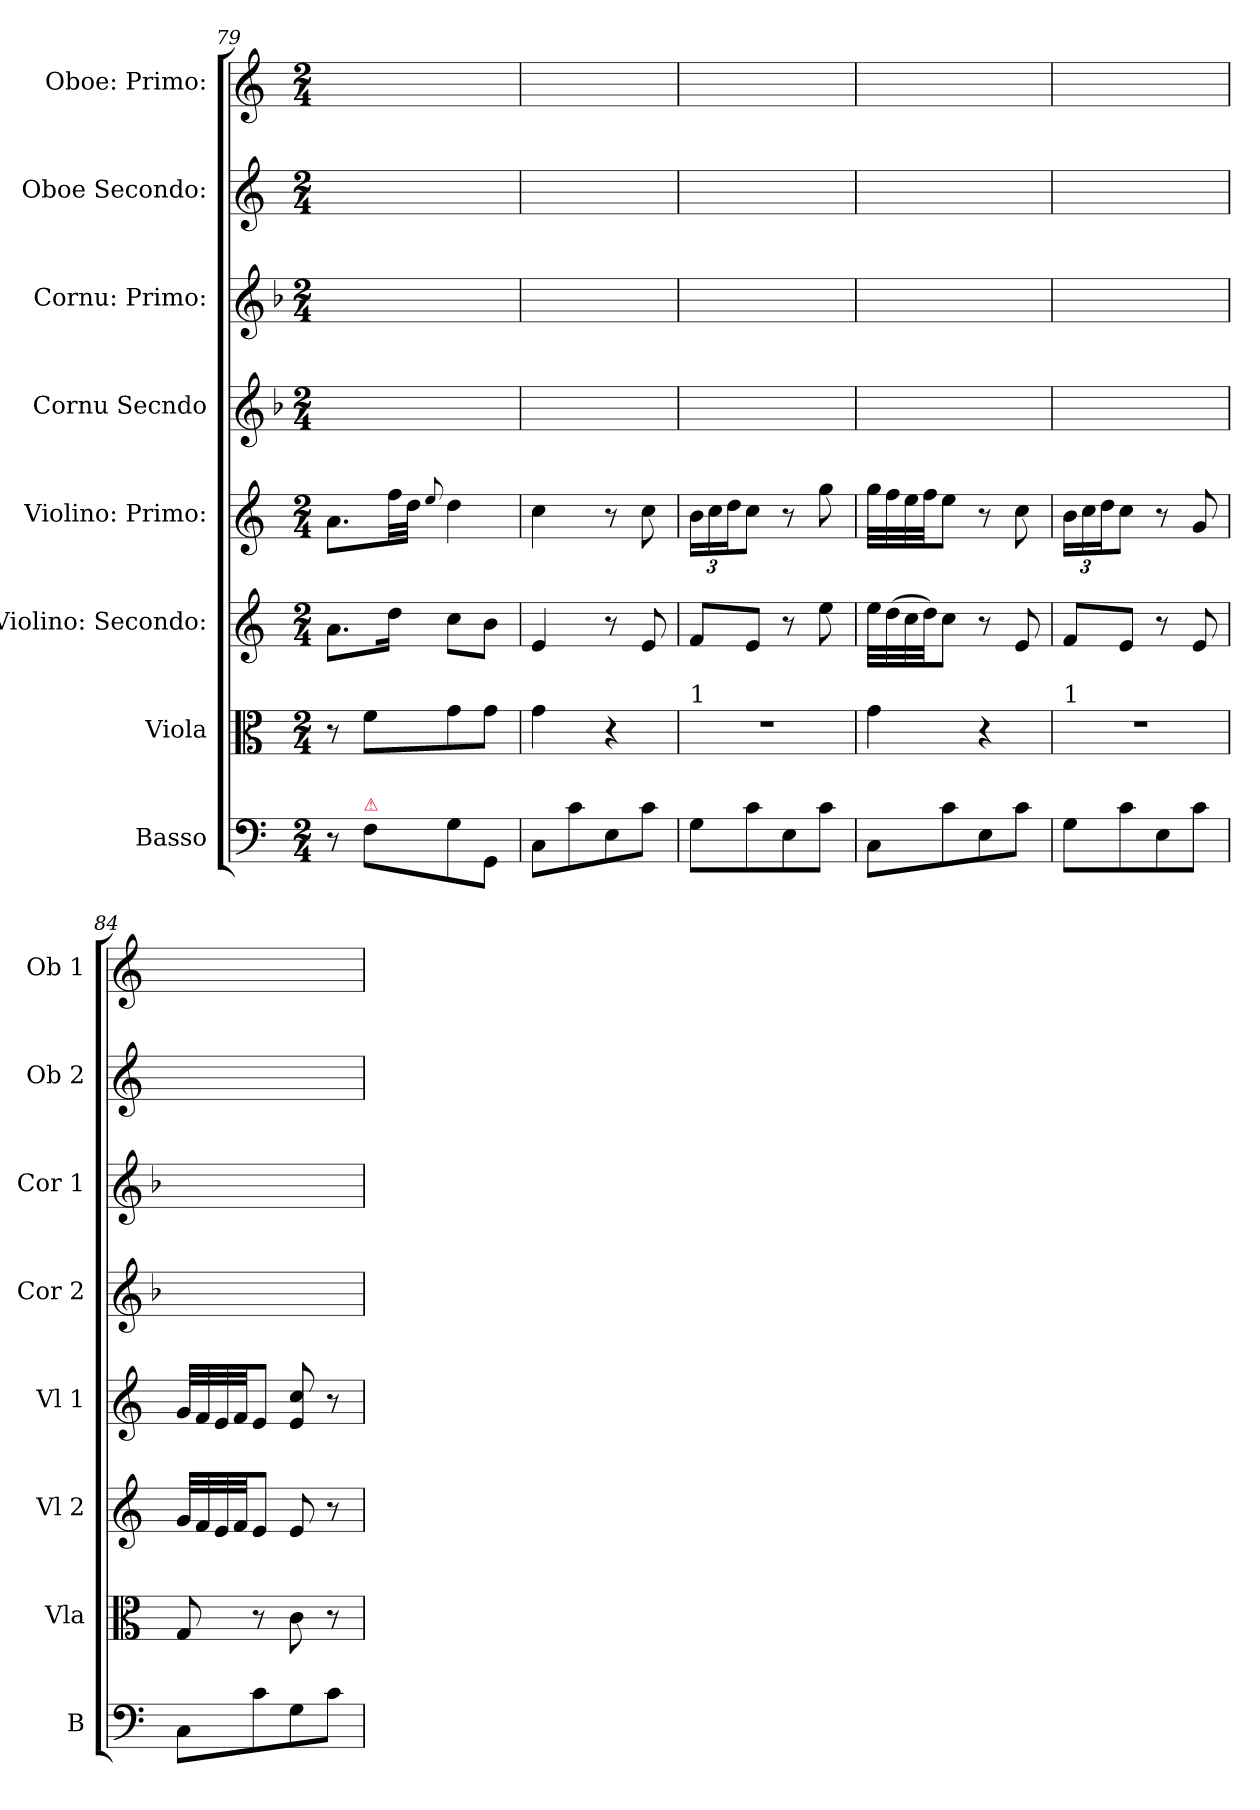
**kern	**kern	**kern	**kern	**kern	**kern	**kern	**kern
*part8	*part7	*part6	*part5	*part4	*part3	*part2	*part1
*staff8	*staff7	*staff6	*staff5	*staff4	*staff3	*staff2	*staff1
*I"Basso	*I"Viola	*I"Violino: Secondo:	*I"Violino: Primo:	*I"Cornu Secndo	*I"Cornu: Primo:	*I"Oboe Secondo:	*I"Oboe: Primo:
*I'B	*I'Vla	*I'Vl 2	*I'Vl 1	*I'Cor 2	*I'Cor 1	*I'Ob 2	*I'Ob 1
*clefF4	*clefC3	*clefG2	*clefG2	*clefG2	*clefG2	*clefG2	*clefG2
*	*	*	*	*ITrd-4c-7	*ITrd-4c-7	*	*
*k[]	*k[]	*k[]	*k[]	*k[]	*k[]	*k[]	*k[]
*M2/4	*M2/4	*M2/4	*M2/4	*M2/4	*M2/4	*M2/4	*M2/4
=79	=79	=79	=79	=79	=79	=79	=79
8r	8r	8.a\L	8.a\L	2ryy	2ryy	2ryy	2ryy
!LO:TX:a:color=crimson:t=⚠	!	!	!	!	!	!	!
8F\L	8f\L	.	.	.	.	.	.
.	.	16dd\Jk	32ff\LL	.	.	.	.
.	.	.	32dd\JJJ	.	.	.	.
.	.	.	8qqee/	.	.	.	.
8G\	8g\	8cc\L	4dd\	.	.	.	.
8GG/J	8g\J	8b\J	.	.	.	.	.
=80	=80	=80	=80	=80	=80	=80	=80
8C\L	4g\	4e/	4cc\	2ryy	2ryy	2ryy	2ryy
8c\	.	.	.	.	.	.	.
8E\	4r	8r	8r	.	.	.	.
8c\J	.	8e/	8cc\	.	.	.	.
=81	=81	=81	=81	=81	=81	=81	=81
!	!LO:TX:a:t=1	!	!	!	!	!	!
8G\L	2r	8f/L	24b\LL	2ryy	2ryy	2ryy	2ryy
.	.	.	24cc\	.	.	.	.
.	.	.	24dd\J	.	.	.	.
8c\	.	8e/J	8cc\J	.	.	.	.
8E\	.	8r	8r	.	.	.	.
8c\J	.	8ee\	8gg\	.	.	.	.
=82	=82	=82	=82	=82	=82	=82	=82
8C\L	4g\	32ee\LLL	32gg\LLL	2ryy	2ryy	2ryy	2ryy
.	.	(32dd\	32ff\	.	.	.	.
.	.	32cc\	32ee\	.	.	.	.
.	.	32dd\JJ)	32ff\JJ	.	.	.	.
8c\	.	8cc\J	8ee\J	.	.	.	.
8E\	4r	8r	8r	.	.	.	.
8c\J	.	8e/	8cc\	.	.	.	.
=83	=83	=83	=83	=83	=83	=83	=83
!	!LO:TX:a:t=1	!	!	!	!	!	!
8G\L	2r	8f/L	24b\LL	2ryy	2ryy	2ryy	2ryy
.	.	.	24cc\	.	.	.	.
.	.	.	24dd\J	.	.	.	.
8c\	.	8e/J	8cc\J	.	.	.	.
8E\	.	8r	8r	.	.	.	.
8c\J	.	8e/	8g/	.	.	.	.
=84	=84	=84	=84	=84	=84	=84	=84
8C\L	8G/	32g/LLL	32g/LLL	2ryy	2ryy	2ryy	2ryy
.	.	32f/	32f/	.	.	.	.
.	.	32e/	32e/	.	.	.	.
.	.	32f/JJ	32f/JJ	.	.	.	.
8c\	8r	8e/J	8e/J	.	.	.	.
8G\	8c\	8e/	8e/ 8cc/	.	.	.	.
8c\J	8r	8r	8r	.	.	.	.
=	=	=	=	=	=	=	=
*-	*-	*-	*-	*-	*-	*-	*-
